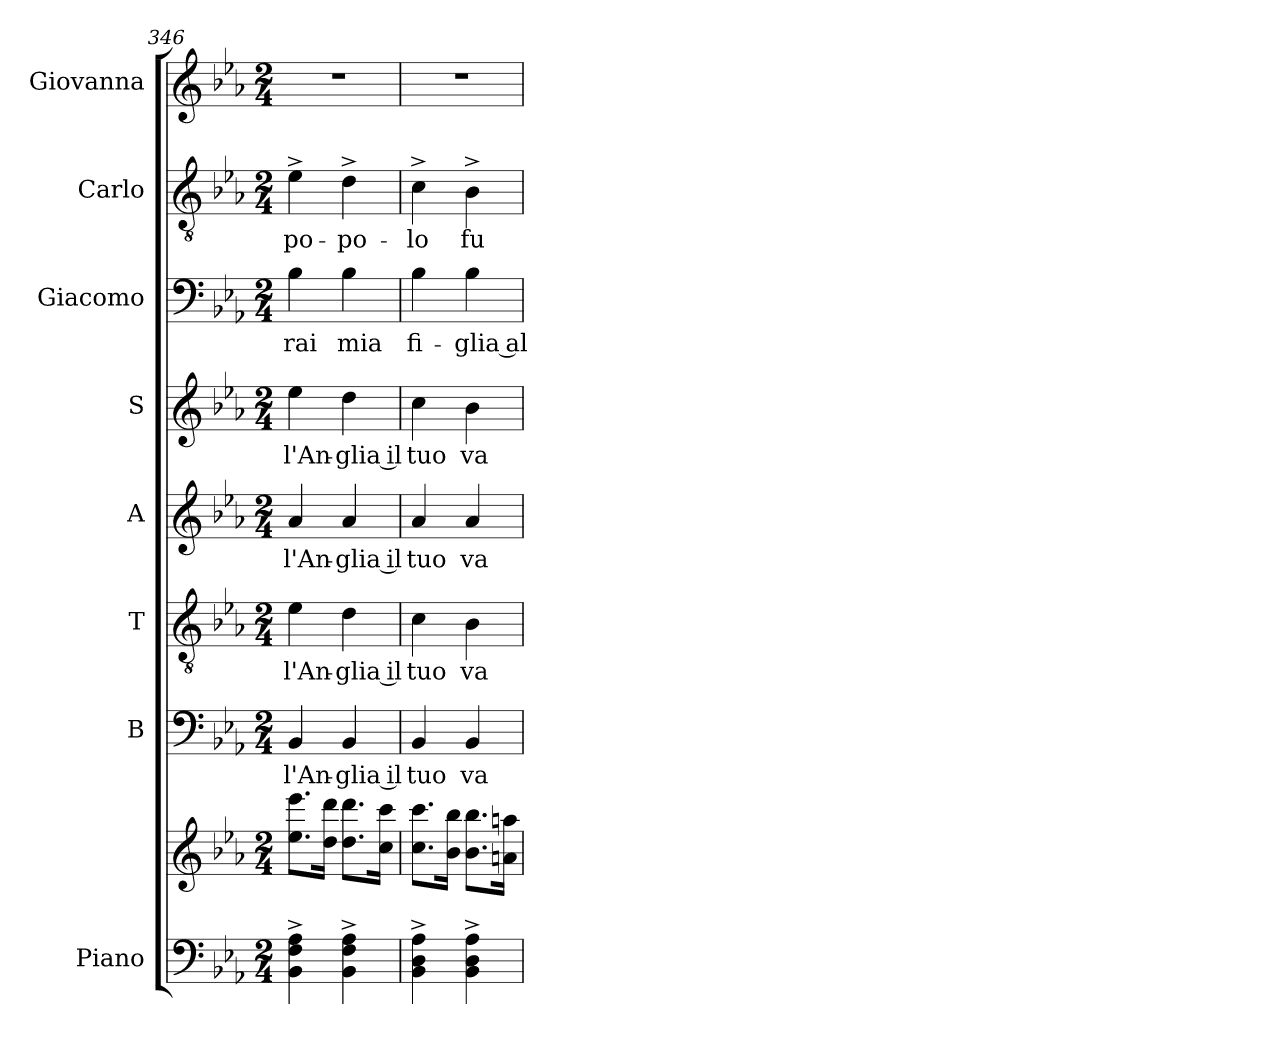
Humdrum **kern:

**kern	**kern	**kern	**text	**kern	**text	**kern	**text	**kern	**text	**kern	**text	**kern	**text	**kern
*part8	*part8	*part7	*part7	*part6	*part6	*part5	*part5	*part4	*part4	*part3	*part3	*part2	*part2	*part1
*staff9	*staff8	*staff7	*staff7	*staff6	*staff6	*staff5	*staff5	*staff4	*staff4	*staff3	*staff3	*staff2	*staff2	*staff1
*I"Piano	*	*I"B	*	*I"T	*	*I"A	*	*I"S	*	*I"Giacomo	*	*I"Carlo	*	*I"Giovanna
*I'Pno	*	*I'B	*	*I'T	*	*I'A	*	*I'S	*	*	*	*	*	*
!!LO:PB:g=z
*clefF4	*clefG2	*clefF4	*	*clefGv2	*	*clefG2	*	*clefG2	*	*clefF4	*	*clefGv2	*	*clefG2
*k[b-e-a-]	*k[b-e-a-]	*k[b-e-a-]	*	*k[b-e-a-]	*	*k[b-e-a-]	*	*k[b-e-a-]	*	*k[b-e-a-]	*	*k[b-e-a-]	*	*k[b-e-a-]
*M2/4	*M2/4	*M2/4	*	*M2/4	*	*M2/4	*	*M2/4	*	*M2/4	*	*M2/4	*	*M2/4
=346	=346	=346	=346	=346	=346	=346	=346	=346	=346	=346	=346	=346	=346	=346
!	!	!	!LO:LY:b	!	!LO:LY:b	!	!LO:LY:b	!	!LO:LY:b	!	!LO:LY:b	!	!LO:LY:b	!
4BB-\^ 4F\^ 4A-\^	8.ee-\ 8.eee-\L	4BB-/	-l'An-	4e-\	-l'An-	4a-/	-l'An-	4ee-\	-l'An-	4B-\	-rai	4e-^\	po-	2r
.	16dd\ 16ddd\Jk	.	.	.	.	.	.	.	.	.	.	.	.	.
!	!	!	!LO:LY:b	!	!LO:LY:b	!	!LO:LY:b	!	!LO:LY:b	!	!LO:LY:b	!	!LO:LY:b	!
4BB-\^ 4F\^ 4A-\^	8.dd\ 8.ddd\L	4BB-/	-glia il	4d\	-glia il	4a-/	-glia il	4dd\	-glia il	4B-\	mia	4d^\	-po-	.
.	16cc\ 16ccc\Jk	.	.	.	.	.	.	.	.	.	.	.	.	.
=347	=347	=347	=347	=347	=347	=347	=347	=347	=347	=347	=347	=347	=347	=347
!	!	!	!LO:LY:b	!	!LO:LY:b	!	!LO:LY:b	!	!LO:LY:b	!	!LO:LY:b	!	!LO:LY:b	!
4BB-\^ 4D\^ 4A-\^	8.cc\ 8.ccc\L	4BB-/	tuo	4c\	tuo	4a-/	tuo	4cc\	tuo	4B-\	fi-	4c^\	-lo	2r
.	16b-\ 16bb-\Jk	.	.	.	.	.	.	.	.	.	.	.	.	.
!	!	!	!LO:LY:b	!	!LO:LY:b	!	!LO:LY:b	!	!LO:LY:b	!	!LO:LY:b	!	!LO:LY:b	!
4BB-\^ 4D\^ 4A-\^	8.b-\ 8.bb-\L	4BB-/	va-	4B-\	va-	4a-/	va-	4b-\	va-	4B-\	-glia al-	4B-^\	fu-	.
.	16an\ 16aan\Jk	.	.	.	.	.	.	.	.	.	.	.	.	.
=	=	=	=	=	=	=	=	=	=	=	=	=	=	=
*-	*-	*-	*-	*-	*-	*-	*-	*-	*-	*-	*-	*-	*-	*-
